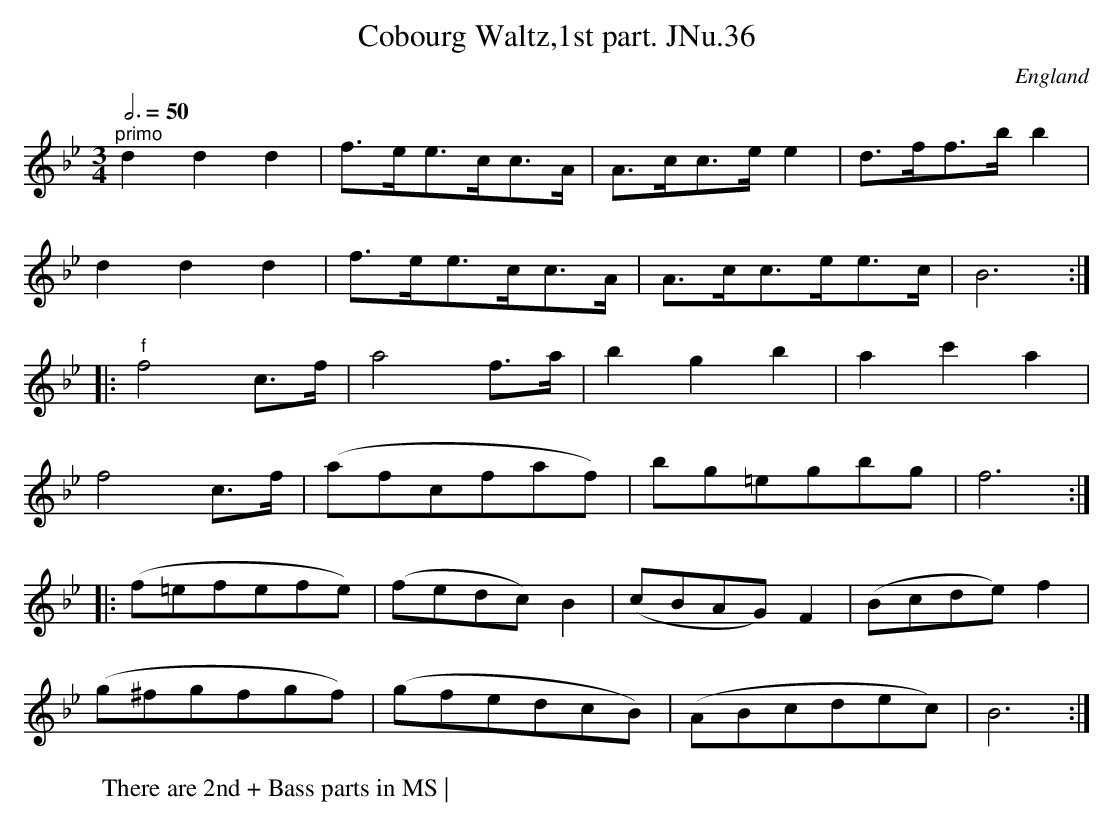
X:1
T:Cobourg Waltz,1st part. JNu.36
M:3/4
L:1/8
Q:3/4=50
O:England
K:Bb major
"^primo"d2d2d2|f>ee>cc>A|A>cc>ee2|d>ff>bb2|!
d2d2d2|f>ee>cc>A|A>cc>ee>c|B6:|!
|:"^f"f4c>f|a4f>a|b2g2b2|a2c'2a2|!
f4c>f|(afcfaf)|bg=egbg|f6:|!
|:(f=efefe)|(fedc)B2|(cBAG)F2|(Bcde)f2|!
(g^fgfgf)|(gfedcB)|(ABcdec)|B6:|
W:There are 2nd + Bass parts in MS |
